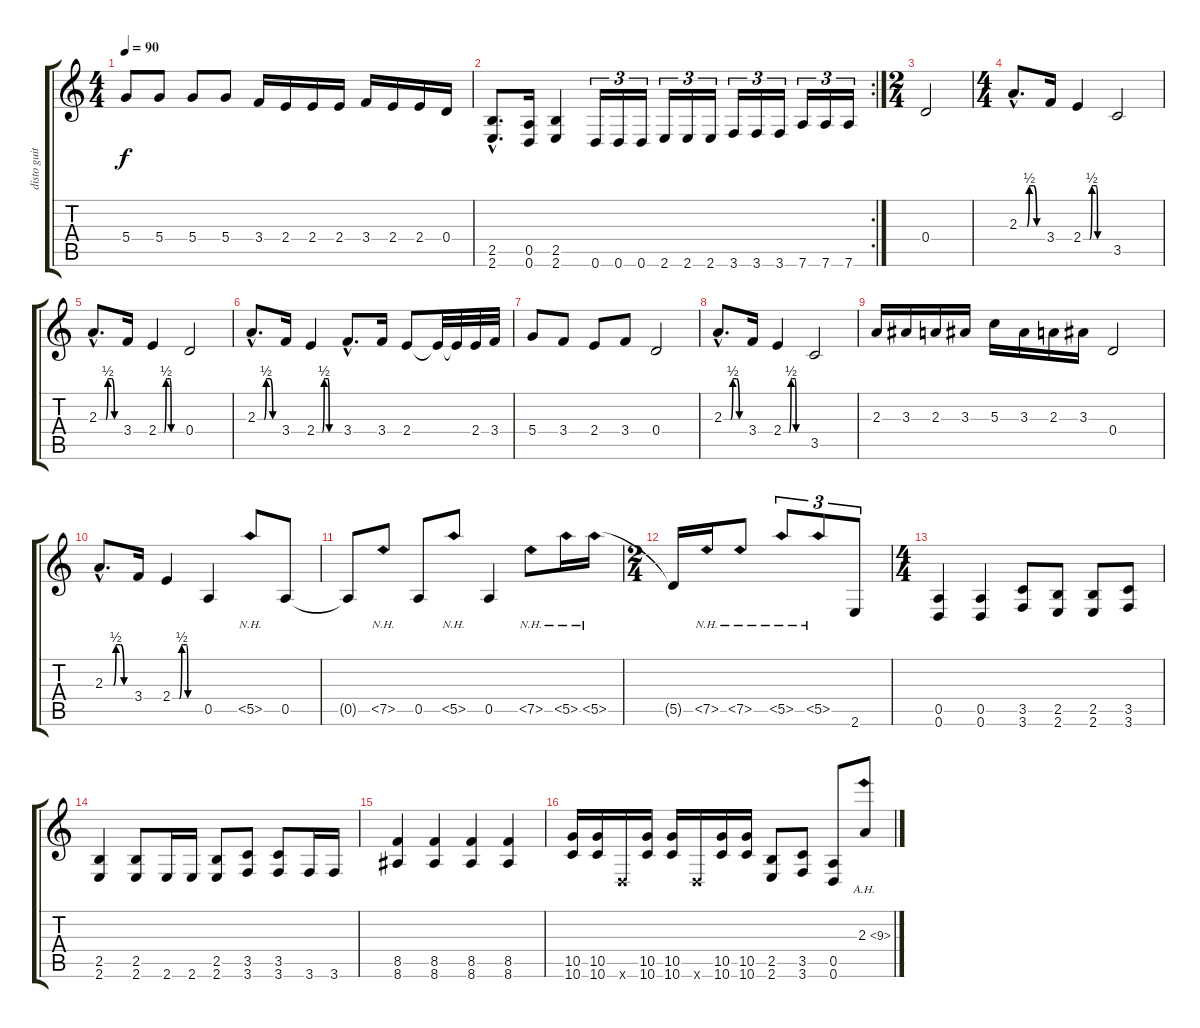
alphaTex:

\track ("disto guitar" "disto guit") {instrument distortionguitar}
\staff {score tabs}
\tuning (E4 B3 G3 D3 A2 D2) {hide}
\ts (4 4)
\tempo 90
\clef g2
\ks c
5.4.8{dy f} 5.4.8 5.4.8 5.4.8 3.4.16 2.4.16 2.4.16 2.4.16 3.4.16 2.4.16 2.4.16 0.4.16 |
\rc 2
(2.5{hac} 2.6{hac}).8{d} (0.5 0.6).16 (2.5 2.6).4 0.6.16{tu (3 2)} 0.6.16{tu (3 2)} 0.6.16{tu (3 2)} 2.6.16{tu (3 2)} 2.6.16{tu (3 2)} 2.6.16{tu (3 2)} 3.6.16{tu (3 2)} 3.6.16{tu (3 2)} 3.6.16{tu (3 2)} 7.6.16{tu (3 2)} 7.6.16{tu (3 2)} 7.6.16{tu (3 2)} |
\ts (2 4)
0.4.2 |
\ts (4 4)
2.3{be (custom 0 0 15 0 20 0 26 2 30 2 37 2 45 0 60 0) hac}.8{d} 3.4.16 2.4{be (custom 0 0 15 0 20 2 24 2 30 2 33 0 35 0 38 0 45 0 60 0)}.4 3.5.2 |
2.3{be (custom 0 0 15 0 20 0 26 2 30 2 37 2 45 0 60 0) hac}.8{d} 3.4.16 2.4{be (custom 0 0 15 0 20 2 24 2 30 2 33 0 35 0 38 0 45 0 60 0)}.4 0.4.2 |
2.3{be (custom 0 0 15 0 20 0 26 2 30 2 37 2 45 0 60 0) hac}.8{d} 3.4.16 2.4{be (custom 0 0 15 0 20 2 24 2 30 2 33 0 35 0 38 0 45 0 60 0)}.4 3.4{hac}.8{d} 3.4.16 2.4.8 2.4{t}.32 2.4{t}.32 2.4.32 3.4.32 |
5.4.8 3.4.8 2.4.8 3.4.8 0.4.2 |
2.3{be (custom 0 0 15 0 20 0 26 2 30 2 37 2 45 0 60 0) hac}.8{d} 3.4.16 2.4{be (custom 0 0 15 0 20 2 24 2 30 2 33 0 35 0 38 0 45 0 60 0)}.4 3.5.2 |
2.3.16 3.3.16 2.3.16 3.3.16 5.3.16 3.3.16 2.3.16 3.3.16 0.4.2 |
2.3{be (custom 0 0 15 0 20 0 26 2 30 2 37 2 45 0 60 0) hac}.8{d} 3.4.16 2.4{be (custom 0 0 15 0 20 2 24 2 30 2 33 0 35 0 38 0 45 0 60 0)}.4 0.5.4 5.5{nh}.8 0.5.8 |
0.5{t}.8 7.5{nh}.8 0.5.8 5.5{nh}.8 0.5.4 7.5{nh}.8 5.5{nh}.16 5.5{nh}.16 |
\ts (2 4)
5.5{t}.16 7.5{nh}.16 7.5{nh}.8 5.5{nh}.8{tu (3 2)} 5.5{nh}.8{tu (3 2)} 2.6.8{tu (3 2)} |
\ts (4 4)
(0.5 0.6).4 (0.5 0.6).4 (3.5 3.6).8 (2.5 2.6).8 (2.5 2.6).8 (3.5 3.6).8 |
(2.5 2.6).4 (2.5 2.6).8 2.6.16 2.6.16 (2.5 2.6).8 (3.5 3.6).8 (3.5 3.6).8 3.6.16 3.6.16 |
(8.5 8.6).4 (8.5 8.6).4 (8.5 8.6).4 (8.5 8.6).4 |
(10.5 10.6).16 (10.5 10.6).16 0.6{x}.16 (10.5 10.6).16 (10.5 10.6).16 0.6{x}.16 (10.5 10.6).16 (10.5 10.6).16 (2.5 2.6).8 (3.5 3.6).8 (0.5 0.6).8 2.3{ah 7}.8
